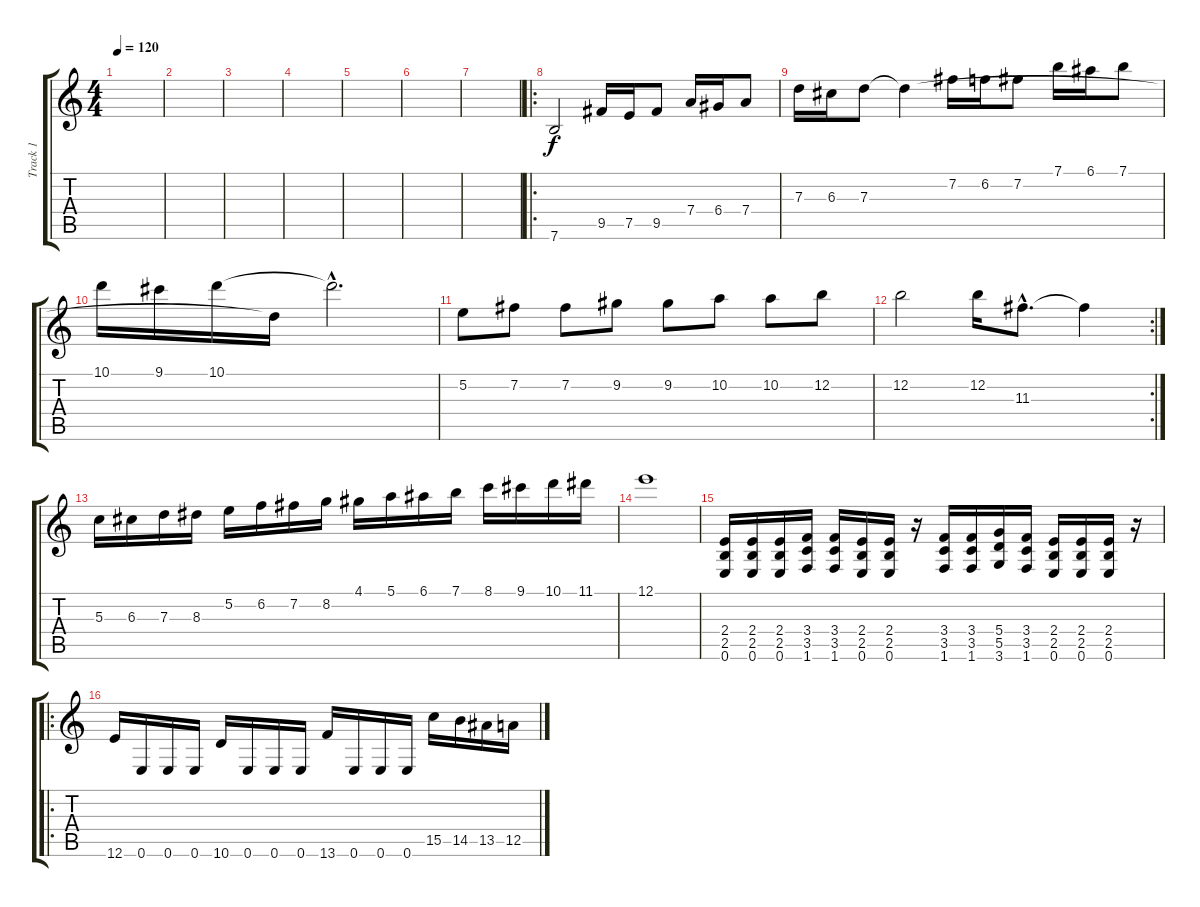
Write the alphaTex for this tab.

\track ("Track 1" "Track 1") {instrument distortionguitar}
\staff {score tabs}
\tuning (E4 B3 G3 D3 A2 E2) {hide}
\ts (4 4)
\tempo 120
\clef g2
\ks c
|
|
|
|
|
|
|
\ro
7.6.2 9.5.16 7.5.16 9.5.8 7.4.16 6.4.16 7.4.8 |
7.3.16 6.3.16 7.3.8 7.3{t}.4 7.2.16 6.2.16 7.2.8 7.1.16 6.1.16 7.1.8 |
10.1.16 9.1.16 10.1.16 7.3{t}.16 10.1{hac t}.2{d} |
5.2.8 7.2.8 7.2.8 9.2.8 9.2.8 10.2.8 10.2.8 12.2.8 |
\rc 2
12.2.2 12.2.16 11.3{hac}.8{d} 11.3{t}.4 |
5.3.16 6.3.16 7.3.16 8.3.16 5.2.16 6.2.16 7.2.16 8.2.16 4.1.16 5.1.16 6.1.16 7.1.16 8.1.16 9.1.16 10.1.16 11.1.16 |
12.1.1 |
(2.4 2.5 0.6).16 (2.4 2.5 0.6).16 (2.4 2.5 0.6).16 (3.4 3.5 1.6).16 (3.4 3.5 1.6).16 (2.4 2.5 0.6).16 (2.4 2.5 0.6).16 r.16 (3.4 3.5 1.6).16 (3.4 3.5 1.6).16 (5.4 5.5 3.6).16 (3.4 3.5 1.6).16 (2.4 2.5 0.6).16 (2.4 2.5 0.6).16 (2.4 2.5 0.6).16 r.16 |
\ro
12.6.16 0.6.16 0.6.16 0.6.16 10.6.16 0.6.16 0.6.16 0.6.16 13.6.16 0.6.16 0.6.16 0.6.16 15.5.16 14.5.16 13.5.16 12.5.16
